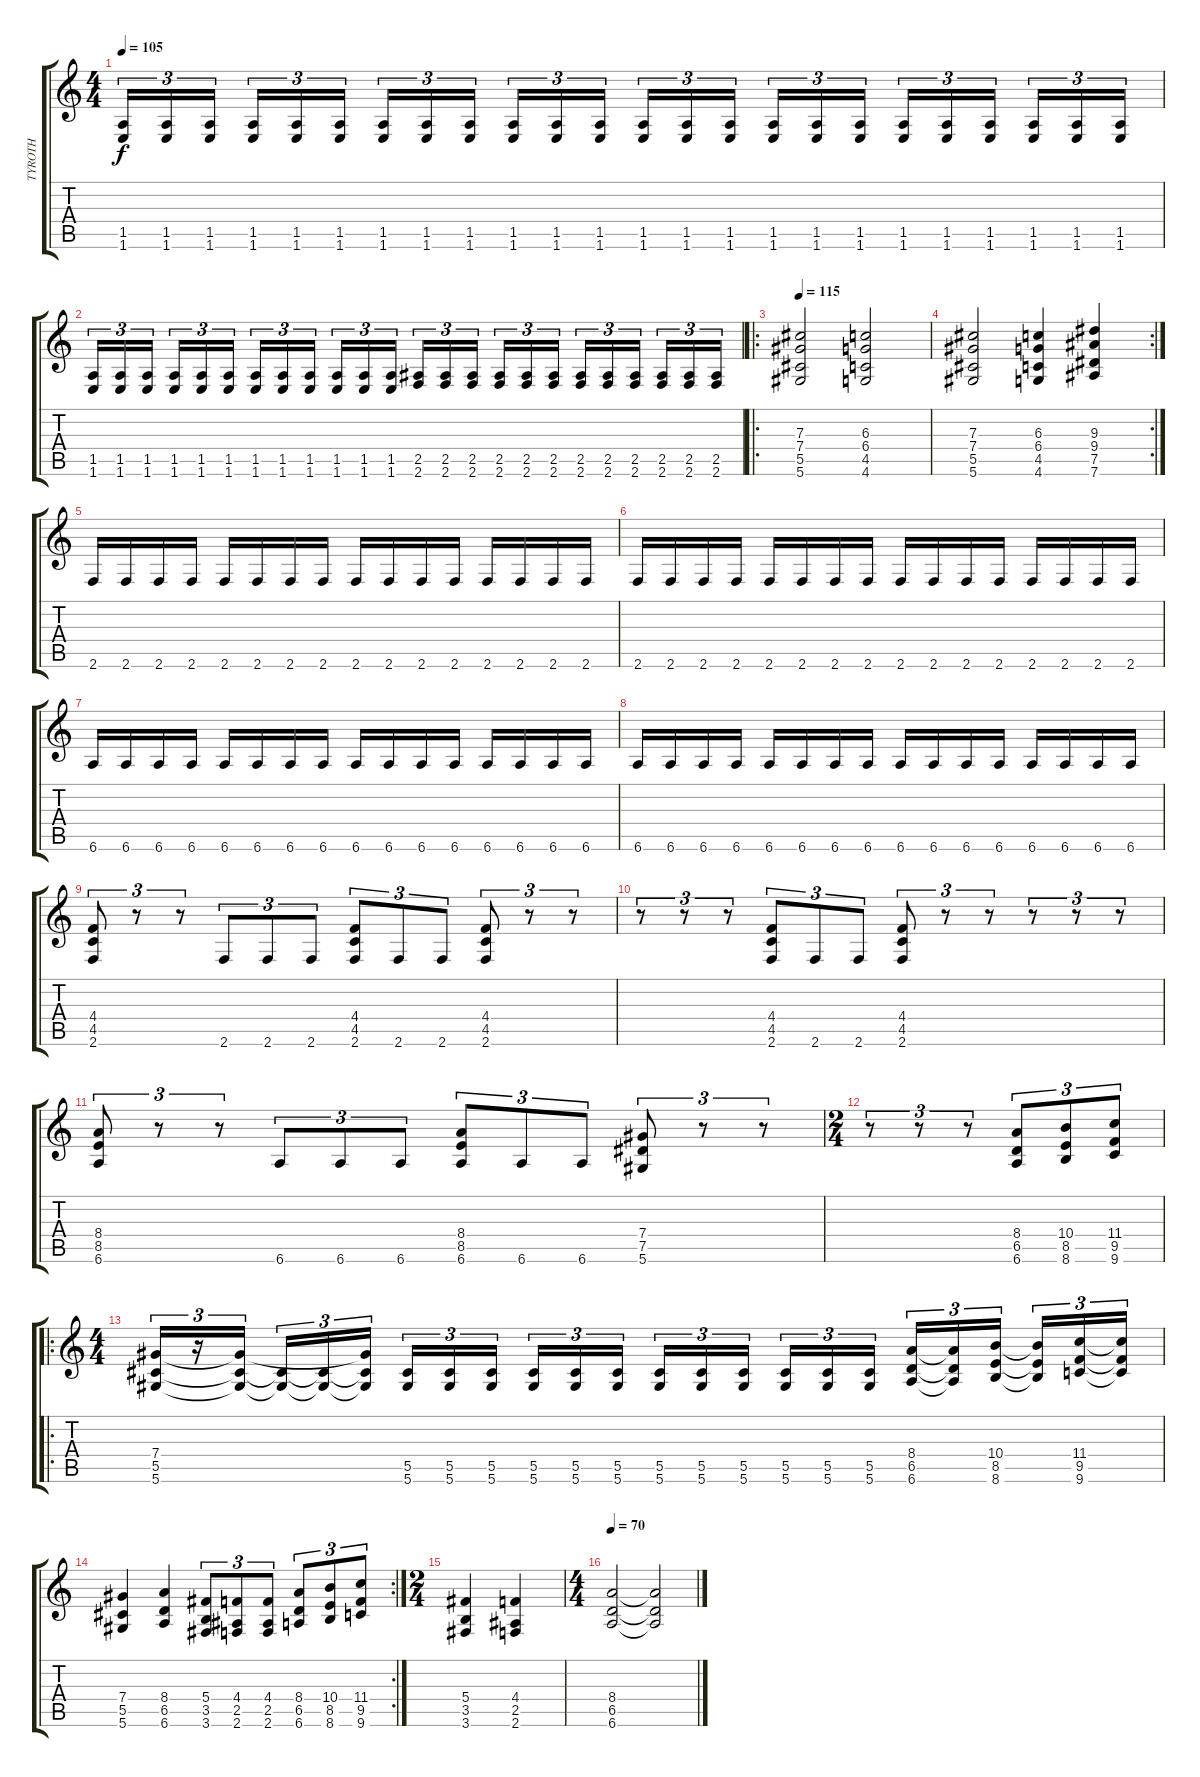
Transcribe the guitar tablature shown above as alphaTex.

\track ("TYROTH" "TYROTH") {instrument distortionguitar}
\staff {score tabs}
\tuning (Eb4 Bb3 Gb3 Db3 Ab2 Eb2) {hide}
\ts (4 4)
\tempo 105
\clef g2
\ks c
(1.5 1.6).16{tu (3 2) dy f} (1.5 1.6).16{tu (3 2)} (1.5 1.6).16{tu (3 2) beam splitsecondary} (1.5 1.6).16{tu (3 2)} (1.5 1.6).16{tu (3 2)} (1.5 1.6).16{tu (3 2)} (1.5 1.6).16{tu (3 2)} (1.5 1.6).16{tu (3 2)} (1.5 1.6).16{tu (3 2) beam splitsecondary} (1.5 1.6).16{tu (3 2)} (1.5 1.6).16{tu (3 2)} (1.5 1.6).16{tu (3 2)} (1.5 1.6).16{tu (3 2)} (1.5 1.6).16{tu (3 2)} (1.5 1.6).16{tu (3 2) beam splitsecondary} (1.5 1.6).16{tu (3 2)} (1.5 1.6).16{tu (3 2)} (1.5 1.6).16{tu (3 2)} (1.5 1.6).16{tu (3 2)} (1.5 1.6).16{tu (3 2)} (1.5 1.6).16{tu (3 2) beam splitsecondary} (1.5 1.6).16{tu (3 2)} (1.5 1.6).16{tu (3 2)} (1.5 1.6).16{tu (3 2)} |
(1.5 1.6).16{tu (3 2)} (1.5 1.6).16{tu (3 2)} (1.5 1.6).16{tu (3 2) beam splitsecondary} (1.5 1.6).16{tu (3 2)} (1.5 1.6).16{tu (3 2)} (1.5 1.6).16{tu (3 2)} (1.5 1.6).16{tu (3 2)} (1.5 1.6).16{tu (3 2)} (1.5 1.6).16{tu (3 2) beam splitsecondary} (1.5 1.6).16{tu (3 2)} (1.5 1.6).16{tu (3 2)} (1.5 1.6).16{tu (3 2)} (2.5 2.6).16{tu (3 2)} (2.5 2.6).16{tu (3 2)} (2.5 2.6).16{tu (3 2) beam splitsecondary} (2.5 2.6).16{tu (3 2)} (2.5 2.6).16{tu (3 2)} (2.5 2.6).16{tu (3 2)} (2.5 2.6).16{tu (3 2)} (2.5 2.6).16{tu (3 2)} (2.5 2.6).16{tu (3 2) beam splitsecondary} (2.5 2.6).16{tu (3 2)} (2.5 2.6).16{tu (3 2)} (2.5 2.6).16{tu (3 2)} |
\ro
\tempo 115
(7.3 7.4 5.5 5.6).2 (6.3 6.4 4.5 4.6).2 |
\rc 2
(7.3 7.4 5.5 5.6).2 (6.3 6.4 4.5 4.6).4 (9.3 9.4 7.5 7.6).4 |
2.6.16 2.6.16 2.6.16 2.6.16 2.6.16 2.6.16 2.6.16 2.6.16 2.6.16 2.6.16 2.6.16 2.6.16 2.6.16 2.6.16 2.6.16 2.6.16 |
2.6.16 2.6.16 2.6.16 2.6.16 2.6.16 2.6.16 2.6.16 2.6.16 2.6.16 2.6.16 2.6.16 2.6.16 2.6.16 2.6.16 2.6.16 2.6.16 |
6.6.16 6.6.16 6.6.16 6.6.16 6.6.16 6.6.16 6.6.16 6.6.16 6.6.16 6.6.16 6.6.16 6.6.16 6.6.16 6.6.16 6.6.16 6.6.16 |
6.6.16 6.6.16 6.6.16 6.6.16 6.6.16 6.6.16 6.6.16 6.6.16 6.6.16 6.6.16 6.6.16 6.6.16 6.6.16 6.6.16 6.6.16 6.6.16 |
(4.4 4.5 2.6).8{tu (3 2)} r.8{tu (3 2)} r.8{tu (3 2)} 2.6.8{tu (3 2)} 2.6.8{tu (3 2)} 2.6.8{tu (3 2)} (4.4 4.5 2.6).8{tu (3 2)} 2.6.8{tu (3 2)} 2.6.8{tu (3 2)} (4.4 4.5 2.6).8{tu (3 2)} r.8{tu (3 2)} r.8{tu (3 2)} |
r.8{tu (3 2)} r.8{tu (3 2)} r.8{tu (3 2)} (4.4 4.5 2.6).8{tu (3 2)} 2.6.8{tu (3 2)} 2.6.8{tu (3 2)} (4.4 4.5 2.6).8{tu (3 2)} r.8{tu (3 2)} r.8{tu (3 2)} r.8{tu (3 2)} r.8{tu (3 2)} r.8{tu (3 2)} |
(8.4 8.5 6.6).8{tu (3 2)} r.8{tu (3 2)} r.8{tu (3 2)} 6.6.8{tu (3 2)} 6.6.8{tu (3 2)} 6.6.8{tu (3 2)} (8.4 8.5 6.6).8{tu (3 2)} 6.6.8{tu (3 2)} 6.6.8{tu (3 2)} (7.4 7.5 5.6).8{tu (3 2)} r.8{tu (3 2)} r.8{tu (3 2)} |
\ts (2 4)
r.8{tu (3 2)} r.8{tu (3 2)} r.8{tu (3 2)} (8.4 6.5 6.6).8{tu (3 2)} (10.4 8.5 8.6).8{tu (3 2)} (11.4 9.5 9.6).8{tu (3 2)} |
\ro
\ts (4 4)
(7.4 5.5 5.6).16{tu (3 2)} r.16{tu (3 2)} (7.4{t} 5.5{t} 5.6{t}).16{tu (3 2) beam splitsecondary} (5.5{t} 5.6{t}).16{tu (3 2)} (5.5{t} 5.6{t}).16{tu (3 2)} (7.4{t} 5.5{t} 5.6{t}).16{tu (3 2)} (5.5 5.6).16{tu (3 2)} (5.5 5.6).16{tu (3 2)} (5.5 5.6).16{tu (3 2) beam splitsecondary} (5.5 5.6).16{tu (3 2)} (5.5 5.6).16{tu (3 2)} (5.5 5.6).16{tu (3 2)} (5.5 5.6).16{tu (3 2)} (5.5 5.6).16{tu (3 2)} (5.5 5.6).16{tu (3 2) beam splitsecondary} (5.5 5.6).16{tu (3 2)} (5.5 5.6).16{tu (3 2)} (5.5 5.6).16{tu (3 2)} (8.4 6.5 6.6).16{tu (3 2)} (8.4{t} 6.5{t} 6.6{t}).16{tu (3 2)} (10.4 8.5 8.6).16{tu (3 2) beam splitsecondary} (10.4{t} 8.5{t} 8.6{t}).16{tu (3 2)} (11.4 9.5 9.6).16{tu (3 2)} (11.4{t} 9.5{t} 9.6{t}).16{tu (3 2)} |
\rc 2
(7.4 5.5 5.6).4 (8.4 6.5 6.6).4 (5.4 3.5 3.6).8{tu (3 2)} (4.4 2.5 2.6).8{tu (3 2)} (4.4 2.5 2.6).8{tu (3 2)} (8.4 6.5 6.6).8{tu (3 2)} (10.4 8.5 8.6).8{tu (3 2)} (11.4 9.5 9.6).8{tu (3 2)} |
\ts (2 4)
(5.4 3.5 3.6).4 (4.4 2.5 2.6).4 |
\ts (4 4)
\tempo 70
(8.4 6.5 6.6).2 (8.4{t} 6.5{t} 6.6{t}).2
